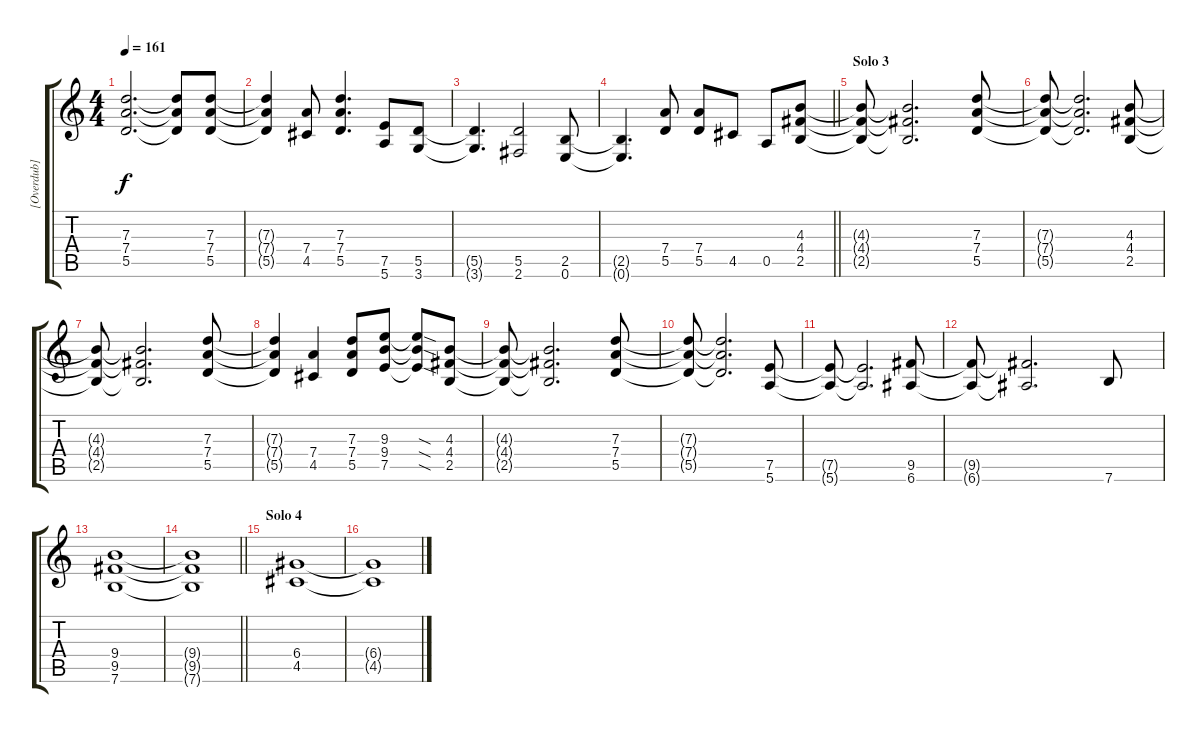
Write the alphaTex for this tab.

\track ("[Overdub]" "[Overdub]") {instrument distortionguitar}
\staff {score tabs}
\tuning (E4 B3 G3 D3 A2 E2) {hide}
\ts (4 4)
\tempo 161
\clef g2
\ks c
(7.3{t} 7.4{t} 5.5{t}).2{d dy f} (7.3{t} 7.4{t} 5.5{t}).8 (7.3 7.4 5.5).8 |
(7.3{t} 7.4{t} 5.5{t}).4 (7.4 4.5).8 (7.3 7.4 5.5).4{d} (7.5 5.6).8 (5.5 3.6).8 |
(5.5{t} 3.6{t}).4{d} (5.5 2.6).2 (2.5 0.6).8 |
\barLineRight lightlight
(2.5{t} 0.6{t}).4{d} (7.4 5.5).8 (7.4 5.5).8 4.5.8 0.5.8 (4.3 4.4 2.5).8 |
\section ("" "Solo 3")
(4.3{t} 4.4{t} 2.5{t}).8 (4.3{t} 4.4{t} 2.5{t}).2{d} (7.3 7.4 5.5).8 |
(7.3{t} 7.4{t} 5.5{t}).8 (7.3{t} 7.4{t} 5.5{t}).2{d} (4.3 4.4 2.5).8 |
(4.3{t} 4.4{t} 2.5{t}).8 (4.3{t} 4.4{t} 2.5{t}).2{d} (7.3 7.4 5.5).8 |
(7.3{t} 7.4{t} 5.5{t}).4 (7.4 4.5).4 (7.3 7.4 5.5).8 (9.3 9.4 7.5).8 (9.3{sod t} 9.4{sod t} 7.5{sod t}).8 (4.3 4.4 2.5).8 |
(4.3{t} 4.4{t} 2.5{t}).8 (4.3{t} 4.4{t} 2.5{t}).2{d} (7.3 7.4 5.5).8 |
(7.3{t} 7.4{t} 5.5{t}).8 (7.3{t} 7.4{t} 5.5{t}).2{d} (7.5 5.6).8 |
(7.5{t} 5.6{t}).8 (7.5{t} 5.6{t}).2{d} (9.5 6.6).8 |
(9.5{t} 6.6{t}).8 (9.5{t} 6.6{t}).2{d} 7.6.8 |
(9.4 9.5 7.6).1 |
\barLineRight lightlight
(9.4{t} 9.5{t} 7.6{t}).1 |
\section ("" "Solo 4")
(6.4 4.5).1 |
(6.4{t} 4.5{t}).1
